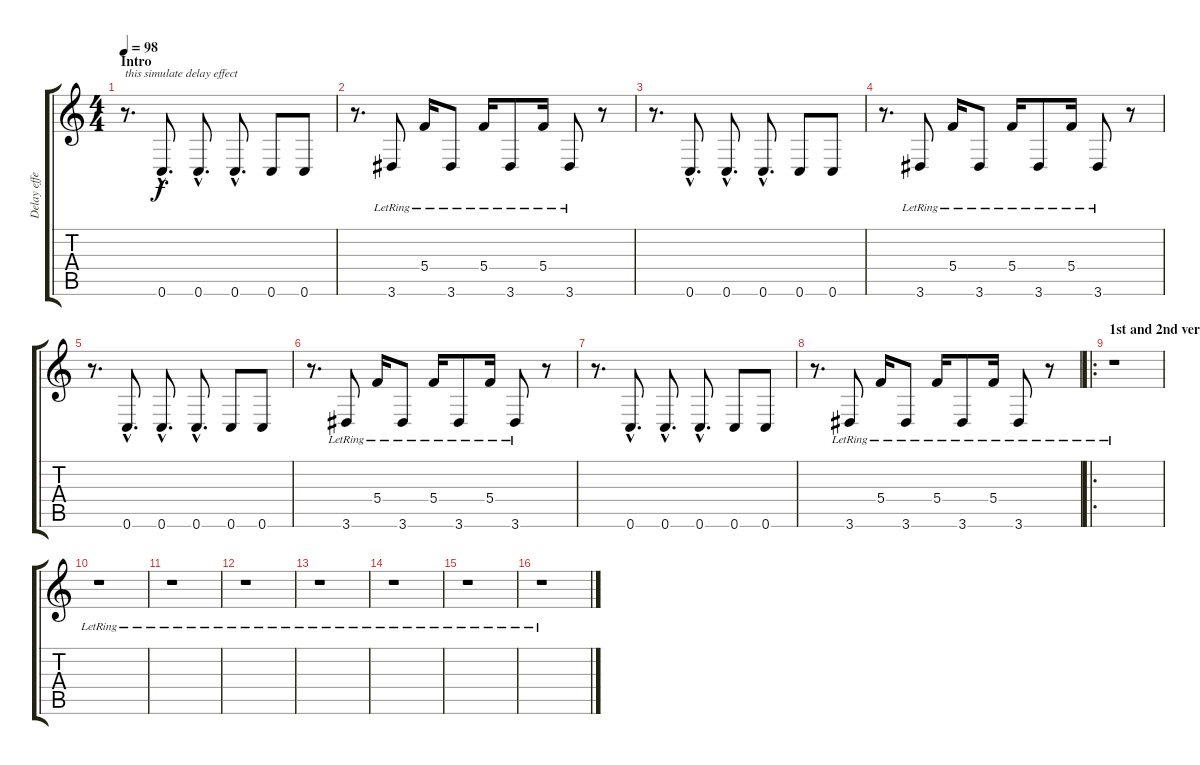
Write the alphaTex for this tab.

\track ("Delay effect" "Delay effe") {instrument electricguitarclean}
\staff {score tabs}
\tuning (D4 A3 F3 C3 G2 C2) {hide}
\ts (4 4)
\section ("" "Intro")
\tempo 98
\clef g2
\ks c
r.8{d txt "this simulate delay effect" dy f instrument electricguitarclean} 0.6{hac}.8{d} 0.6{hac}.8{d} 0.6{hac}.8{d} 0.6.8 0.6.8 |
r.8{d} 3.6{lr}.8 5.4{lr}.16 3.6{lr}.8 5.4{lr}.16 3.6{lr}.8 5.4{lr}.16 3.6{lr}.8 r.8 |
r.8{d} 0.6{hac}.8{d} 0.6{hac}.8{d} 0.6{hac}.8{d} 0.6.8 0.6.8 |
r.8{d} 3.6{lr}.8 5.4{lr}.16 3.6{lr}.8 5.4{lr}.16 3.6{lr}.8 5.4{lr}.16 3.6{lr}.8 r.8 |
r.8{d} 0.6{hac}.8{d} 0.6{hac}.8{d} 0.6{hac}.8{d} 0.6.8 0.6.8 |
r.8{d} 3.6{lr}.8 5.4{lr}.16 3.6{lr}.8 5.4{lr}.16 3.6{lr}.8 5.4{lr}.16 3.6{lr}.8 r.8 |
r.8{d} 0.6{hac}.8{d} 0.6{hac}.8{d} 0.6{hac}.8{d} 0.6.8 0.6.8 |
r.8{d} 3.6{lr}.8 5.4{lr}.16 3.6{lr}.8 5.4{lr}.16 3.6{lr}.8 5.4{lr}.16 3.6{lr}.8 r.8 |
\ro
\section ("" "1st and 2nd verses")
r.1 |
r.1 |
r.1 |
r.1 |
r.1 |
r.1 |
r.1 |
r.1
